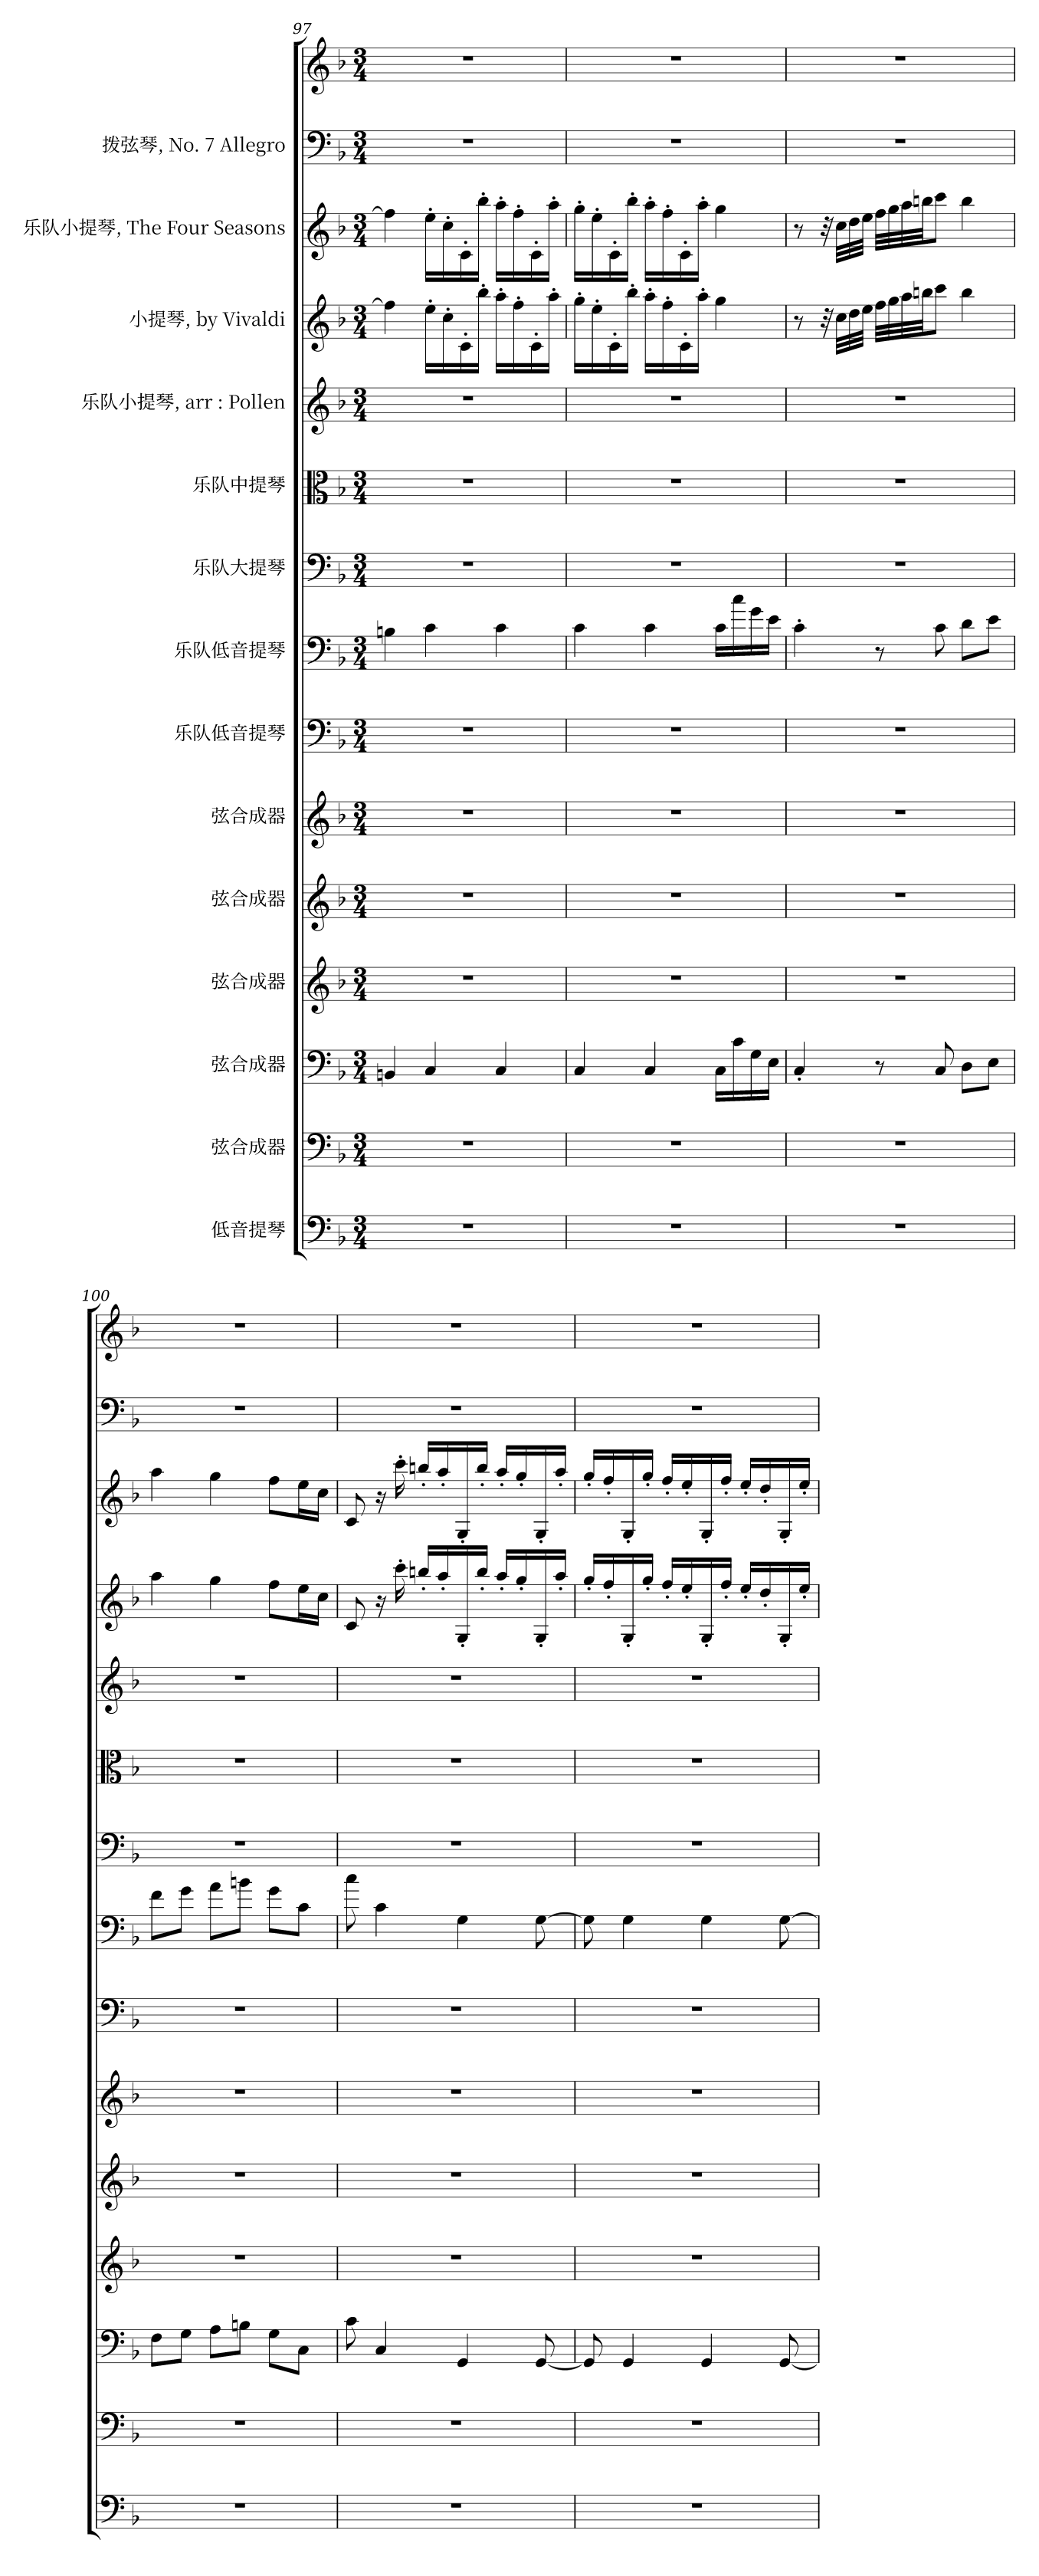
**kern	**kern	**kern	**kern	**kern	**kern	**kern	**kern	**kern	**kern	**kern	**kern	**kern	**kern	**kern
*part14	*part13	*part12	*part11	*part10	*part9	*part8	*part7	*part6	*part5	*part4	*part3	*part2	*part1	*part1
*staff15	*staff14	*staff13	*staff12	*staff11	*staff10	*staff9	*staff8	*staff7	*staff6	*staff5	*staff4	*staff3	*staff2	*staff1
*I"低音提琴	*I"弦合成器	*I"弦合成器	*I"弦合成器	*I"弦合成器	*I"弦合成器	*I"乐队低音提琴	*I"乐队低音提琴	*I"乐队大提琴	*I"乐队中提琴	*I"乐队小提琴, arr : Pollen	*I"小提琴, by Vivaldi	*I"乐队小提琴, The Four Seasons	*I"拨弦琴, No. 7 Allegro	*
*clefF4	*clefF4	*clefF4	*clefG2	*clefG2	*clefG2	*clefF4	*clefF4	*clefF4	*clefC3	*clefG2	*clefG2	*clefG2	*clefF4	*clefG2
*ITrd7c12	*	*	*	*	*	*ITrd7c12	*ITrd7c12	*	*	*	*	*	*	*
*k[b-]	*k[b-]	*k[b-]	*k[b-]	*k[b-]	*k[b-]	*k[b-]	*k[b-]	*k[b-]	*k[b-]	*k[b-]	*k[b-]	*k[b-]	*k[b-]	*k[b-]
*M3/4	*M3/4	*M3/4	*M3/4	*M3/4	*M3/4	*M3/4	*M3/4	*M3/4	*M3/4	*M3/4	*M3/4	*M3/4	*M3/4	*M3/4
=97	=97	=97	=97	=97	=97	=97	=97	=97	=97	=97	=97	=97	=97	=97
2.r	2.r	4BBn/	2.r	2.r	2.r	2.r	4BBn\	2.r	2.r	2.r	4ff\]	4ff\]	2.r	2.r
.	.	4C/	.	.	.	.	4C\	.	.	.	16ee'\LL	16ee'\LL	.	.
.	.	.	.	.	.	.	.	.	.	.	16cc'\	16cc'\	.	.
.	.	.	.	.	.	.	.	.	.	.	16c'\	16c'\	.	.
.	.	.	.	.	.	.	.	.	.	.	16bb-'\JJ	16bb-'\JJ	.	.
.	.	4C/	.	.	.	.	4C\	.	.	.	16aa'\LL	16aa'\LL	.	.
.	.	.	.	.	.	.	.	.	.	.	16ff'\	16ff'\	.	.
.	.	.	.	.	.	.	.	.	.	.	16c'\	16c'\	.	.
.	.	.	.	.	.	.	.	.	.	.	16aa'\JJ	16aa'\JJ	.	.
=98	=98	=98	=98	=98	=98	=98	=98	=98	=98	=98	=98	=98	=98	=98
2.r	2.r	4C/	2.r	2.r	2.r	2.r	4C\	2.r	2.r	2.r	16gg'\LL	16gg'\LL	2.r	2.r
.	.	.	.	.	.	.	.	.	.	.	16ee'\	16ee'\	.	.
.	.	.	.	.	.	.	.	.	.	.	16c'\	16c'\	.	.
.	.	.	.	.	.	.	.	.	.	.	16bb-'\JJ	16bb-'\JJ	.	.
.	.	4C/	.	.	.	.	4C\	.	.	.	16aa'\LL	16aa'\LL	.	.
.	.	.	.	.	.	.	.	.	.	.	16ff'\	16ff'\	.	.
.	.	.	.	.	.	.	.	.	.	.	16c'\	16c'\	.	.
.	.	.	.	.	.	.	.	.	.	.	16aa'\JJ	16aa'\JJ	.	.
.	.	16C\LL	.	.	.	.	16C\LL	.	.	.	4gg\	4gg\	.	.
.	.	16c\	.	.	.	.	16c\	.	.	.	.	.	.	.
.	.	16G\	.	.	.	.	16G\	.	.	.	.	.	.	.
.	.	16E\JJ	.	.	.	.	16E\JJ	.	.	.	.	.	.	.
!!LO:PB:g=z
=99	=99	=99	=99	=99	=99	=99	=99	=99	=99	=99	=99	=99	=99	=99
2.r	2.r	4C'/	2.r	2.r	2.r	2.r	4C'\	2.r	2.r	2.r	8r	8r	2.r	2.r
.	.	.	.	.	.	.	.	.	.	.	32r	32r	.	.
.	.	.	.	.	.	.	.	.	.	.	32cc\LLL	32cc\LLL	.	.
.	.	.	.	.	.	.	.	.	.	.	32dd\	32dd\	.	.
.	.	.	.	.	.	.	.	.	.	.	32ee\JJJ	32ee\JJJ	.	.
.	.	8r	.	.	.	.	8r	.	.	.	32ff\LLL	32ff\LLL	.	.
.	.	.	.	.	.	.	.	.	.	.	32gg\	32gg\	.	.
.	.	.	.	.	.	.	.	.	.	.	32aa\	32aa\	.	.
.	.	.	.	.	.	.	.	.	.	.	32bbn\JJ	32bbn\JJ	.	.
.	.	8C/	.	.	.	.	8C\	.	.	.	8ccc\J	8ccc\J	.	.
.	.	8D\L	.	.	.	.	8D\L	.	.	.	4bb\	4bb\	.	.
.	.	8E\J	.	.	.	.	8E\J	.	.	.	.	.	.	.
=100	=100	=100	=100	=100	=100	=100	=100	=100	=100	=100	=100	=100	=100	=100
2.r	2.r	8F\L	2.r	2.r	2.r	2.r	8F\L	2.r	2.r	2.r	4aa\	4aa\	2.r	2.r
.	.	8G\J	.	.	.	.	8G\J	.	.	.	.	.	.	.
.	.	8A\L	.	.	.	.	8A\L	.	.	.	4gg\	4gg\	.	.
.	.	8Bn\J	.	.	.	.	8Bn\J	.	.	.	.	.	.	.
.	.	8G\L	.	.	.	.	8G\L	.	.	.	8ff\L	8ff\L	.	.
.	.	8C\J	.	.	.	.	8C\J	.	.	.	16ee\L	16ee\L	.	.
.	.	.	.	.	.	.	.	.	.	.	16cc\JJ	16cc\JJ	.	.
=101	=101	=101	=101	=101	=101	=101	=101	=101	=101	=101	=101	=101	=101	=101
2.r	2.r	8c\	2.r	2.r	2.r	2.r	8c\	2.r	2.r	2.r	8c/	8c/	2.r	2.r
.	.	4C/	.	.	.	.	4C\	.	.	.	16r	16r	.	.
.	.	.	.	.	.	.	.	.	.	.	16ccc'\	16ccc'\	.	.
.	.	.	.	.	.	.	.	.	.	.	16bbn'/LL	16bbn'/LL	.	.
.	.	.	.	.	.	.	.	.	.	.	16aa'/	16aa'/	.	.
.	.	4GG/	.	.	.	.	4GG\	.	.	.	16G'/	16G'/	.	.
.	.	.	.	.	.	.	.	.	.	.	16bb'/JJ	16bb'/JJ	.	.
.	.	.	.	.	.	.	.	.	.	.	16aa'/LL	16aa'/LL	.	.
.	.	.	.	.	.	.	.	.	.	.	16gg'/	16gg'/	.	.
.	.	[8GG/	.	.	.	.	[8GG\	.	.	.	16G'/	16G'/	.	.
.	.	.	.	.	.	.	.	.	.	.	16aa'/JJ	16aa'/JJ	.	.
!!LO:PB:g=z
=102	=102	=102	=102	=102	=102	=102	=102	=102	=102	=102	=102	=102	=102	=102
2.r	2.r	8GG/]	2.r	2.r	2.r	2.r	8GG\]	2.r	2.r	2.r	16gg'/LL	16gg'/LL	2.r	2.r
.	.	.	.	.	.	.	.	.	.	.	16ff'/	16ff'/	.	.
.	.	4GG/	.	.	.	.	4GG\	.	.	.	16G'/	16G'/	.	.
.	.	.	.	.	.	.	.	.	.	.	16gg'/JJ	16gg'/JJ	.	.
.	.	.	.	.	.	.	.	.	.	.	16ff'/LL	16ff'/LL	.	.
.	.	.	.	.	.	.	.	.	.	.	16ee'/	16ee'/	.	.
.	.	4GG/	.	.	.	.	4GG\	.	.	.	16G'/	16G'/	.	.
.	.	.	.	.	.	.	.	.	.	.	16ff'/JJ	16ff'/JJ	.	.
.	.	.	.	.	.	.	.	.	.	.	16ee'/LL	16ee'/LL	.	.
.	.	.	.	.	.	.	.	.	.	.	16dd'/	16dd'/	.	.
.	.	[8GG/	.	.	.	.	[8GG\	.	.	.	16G'/	16G'/	.	.
.	.	.	.	.	.	.	.	.	.	.	16ee'/JJ	16ee'/JJ	.	.
=	=	=	=	=	=	=	=	=	=	=	=	=	=	=
*-	*-	*-	*-	*-	*-	*-	*-	*-	*-	*-	*-	*-	*-	*-
